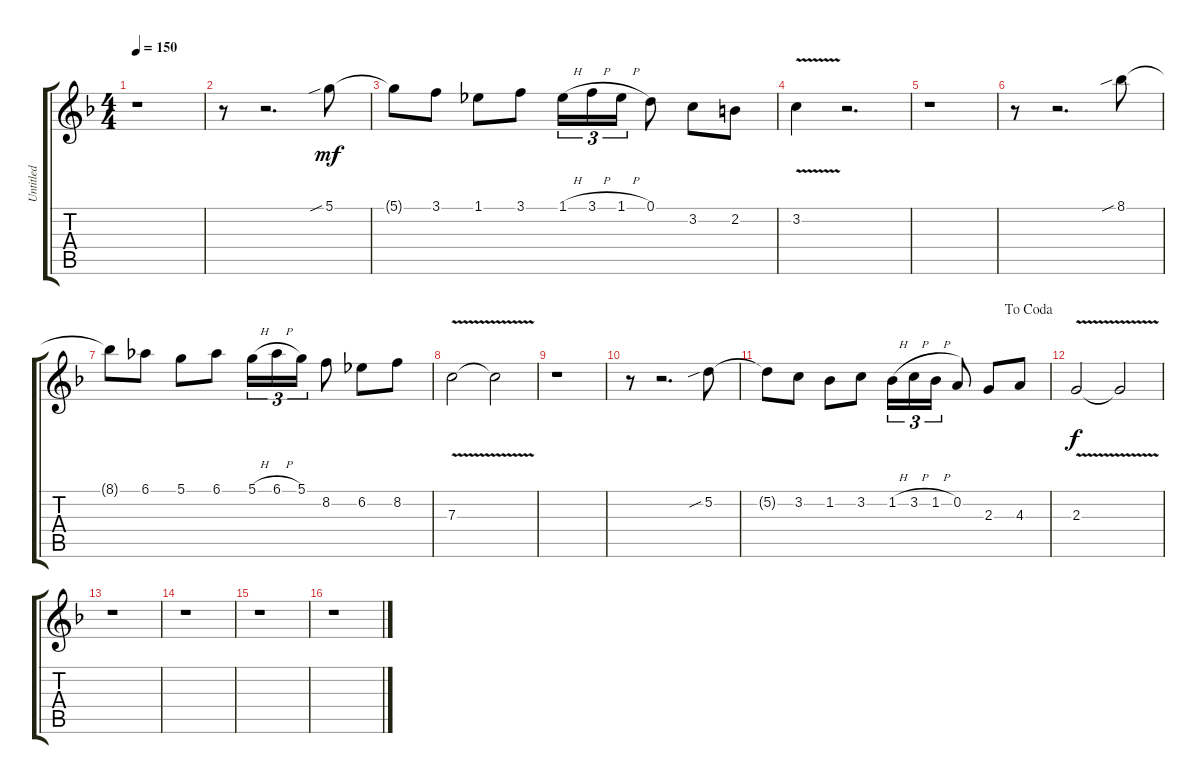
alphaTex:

\track ("Untitled" "Untitled") {instrument distortionguitar}
\staff {score tabs}
\tuning (D4 A3 F3 C3 G2 D2) {hide}
\ts (4 4)
\tempo 150
\clef g2
\ks f
r.1{dy mp} |
r.8 r.2{d} 5.1{sib}.8{dy mf} |
5.1{t}.8 3.1.8 1.1.8 3.1.8 1.1{h}.16{tu (3 2)} 3.1{h}.16{tu (3 2)} 1.1{h}.16{tu (3 2)} 0.1.8 3.2.8 2.2.8 |
3.2{v}.4 r.2{d} |
r.1 |
r.8 r.2{d} 8.1{sib}.8 |
8.1{t}.8 6.1.8 5.1.8 6.1.8 5.1{h}.16{tu (3 2)} 6.1{h}.16{tu (3 2)} 5.1.16{tu (3 2)} 8.2.8 6.2.8 8.2.8 |
7.3{v}.2 7.3{v t}.2 |
r.1 |
r.8 r.2{d} 5.2{sib}.8 |
\jump dacoda
5.2{t}.8 3.2.8 1.2.8 3.2.8 1.2{h}.16{tu (3 2)} 3.2{h}.16{tu (3 2)} 1.2{h}.16{tu (3 2)} 0.2.8 2.3.8 4.3.8 |
2.3{v}.2{dy f} 2.3{v t}.2 |
r.1 |
r.1 |
r.1 |
r.1
